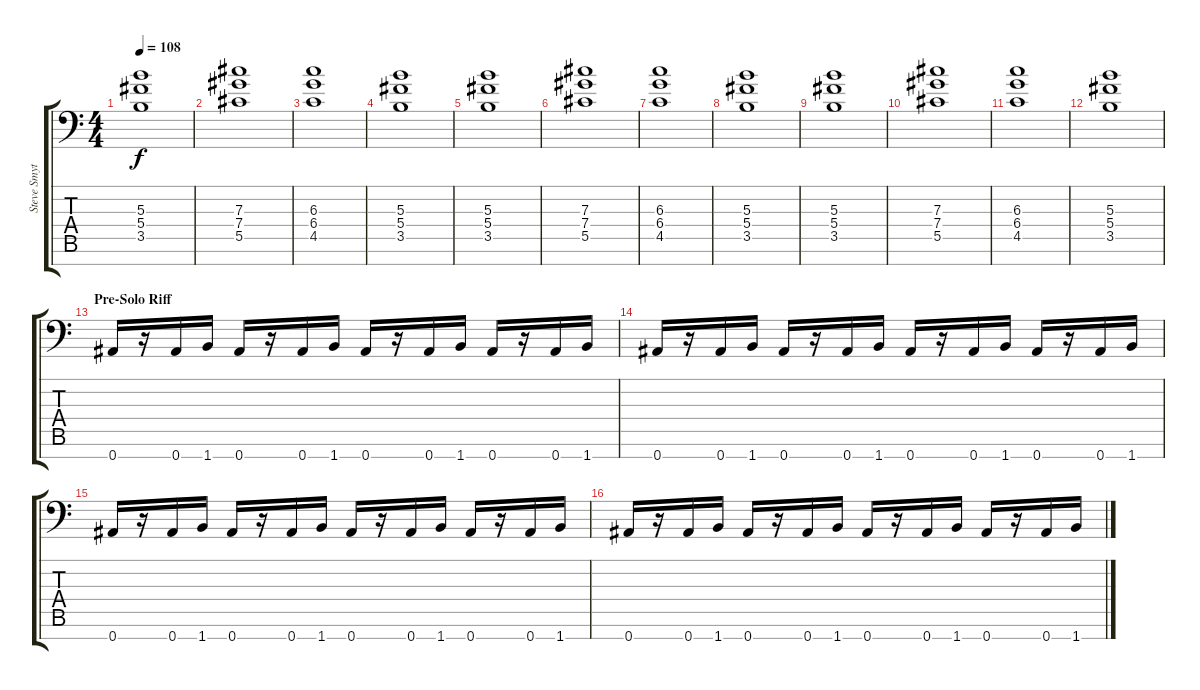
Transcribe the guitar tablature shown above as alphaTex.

\track ("Steve Smyth Rhythm" "Steve Smyt") {instrument distortionguitar}
\staff {score tabs}
\tuning (Eb4 Bb3 Gb3 Db3 Ab2 Eb2 Bb1) {hide}
\ts (4 4)
\tempo 108
\clef f4
\ks c
(5.3 5.4 3.5).1{dy f} |
(7.3 7.4 5.5).1 |
(6.3 6.4 4.5).1 |
(5.3 5.4 3.5).1 |
(5.3 5.4 3.5).1 |
(7.3 7.4 5.5).1 |
(6.3 6.4 4.5).1 |
(5.3 5.4 3.5).1 |
(5.3 5.4 3.5).1 |
(7.3 7.4 5.5).1 |
(6.3 6.4 4.5).1 |
(5.3 5.4 3.5).1 |
\section ("" "Pre-Solo Riff")
0.7.16{volume 15 instrument distortionguitar} r.16 0.7.16 1.7.16 0.7.16 r.16 0.7.16 1.7.16 0.7.16 r.16 0.7.16 1.7.16 0.7.16 r.16 0.7.16 1.7.16 |
0.7.16 r.16 0.7.16 1.7.16 0.7.16 r.16 0.7.16 1.7.16 0.7.16 r.16 0.7.16 1.7.16 0.7.16 r.16 0.7.16 1.7.16 |
0.7.16 r.16 0.7.16 1.7.16 0.7.16 r.16 0.7.16 1.7.16 0.7.16 r.16 0.7.16 1.7.16 0.7.16 r.16 0.7.16 1.7.16 |
0.7.16 r.16 0.7.16 1.7.16 0.7.16 r.16 0.7.16 1.7.16 0.7.16 r.16 0.7.16 1.7.16 0.7.16 r.16 0.7.16 1.7.16
